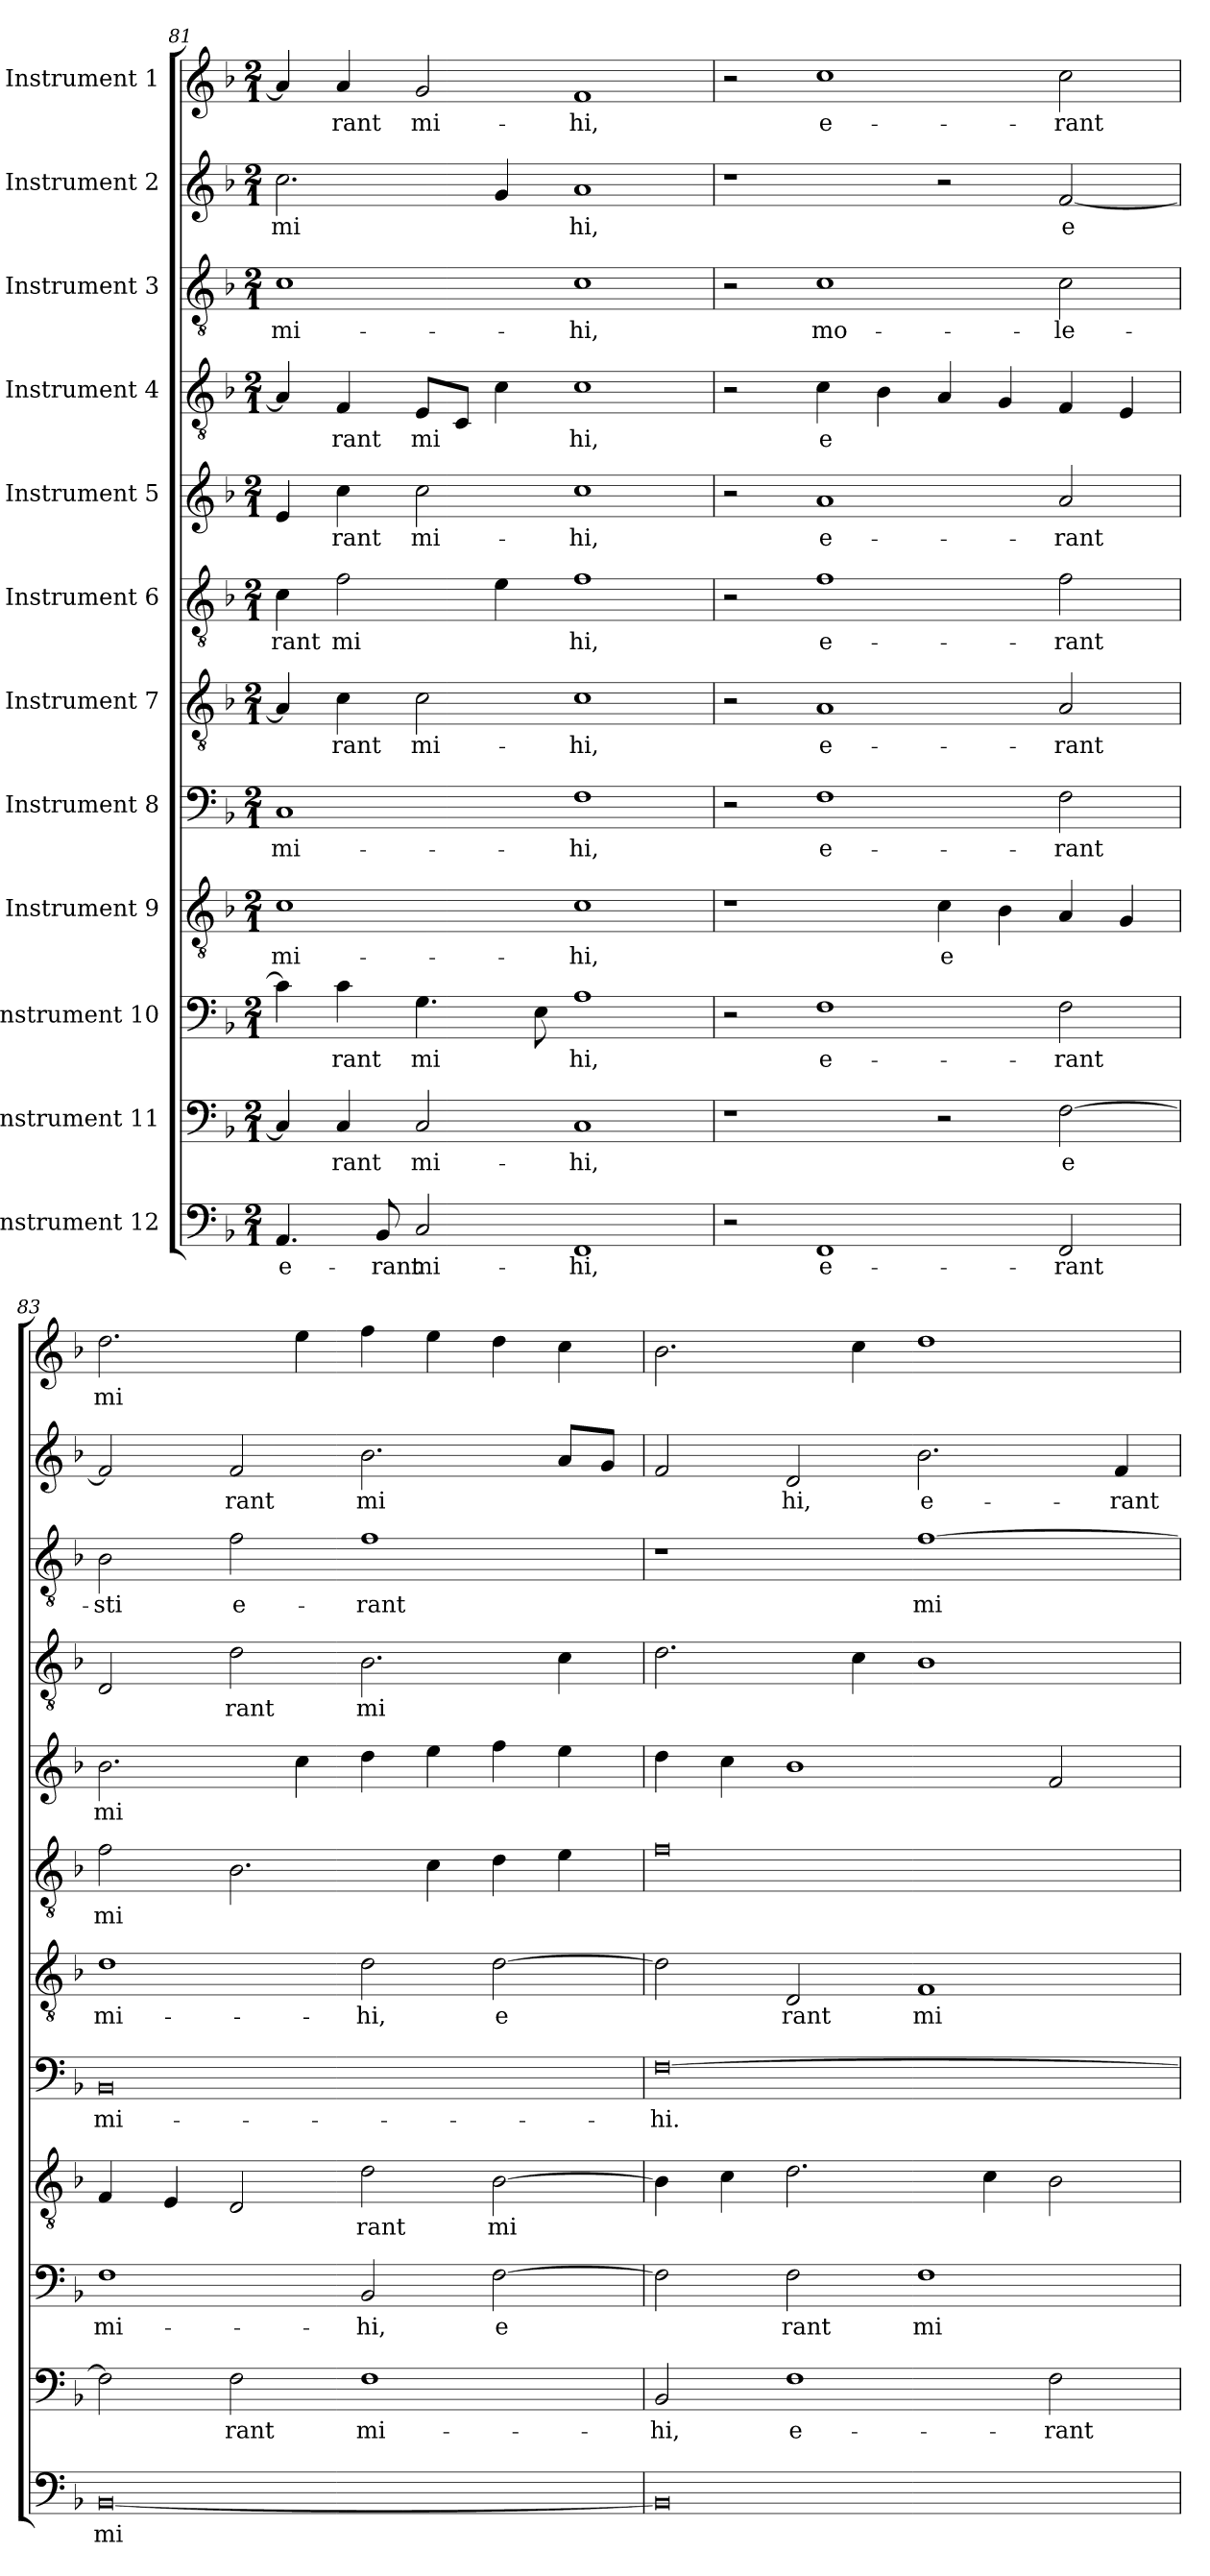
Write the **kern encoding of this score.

**kern	**text	**kern	**text	**kern	**text	**kern	**text	**kern	**text	**kern	**text	**kern	**text	**kern	**text	**kern	**text	**kern	**text	**kern	**text	**kern	**text
*part12	*part12	*part11	*part11	*part10	*part10	*part9	*part9	*part8	*part8	*part7	*part7	*part6	*part6	*part5	*part5	*part4	*part4	*part3	*part3	*part2	*part2	*part1	*part1
*staff12	*staff12	*staff11	*staff11	*staff10	*staff10	*staff9	*staff9	*staff8	*staff8	*staff7	*staff7	*staff6	*staff6	*staff5	*staff5	*staff4	*staff4	*staff3	*staff3	*staff2	*staff2	*staff1	*staff1
*I"Instrument 12	*	*I"Instrument 11	*	*I"Instrument 10	*	*I"Instrument 9	*	*I"Instrument 8	*	*I"Instrument 7	*	*I"Instrument 6	*	*I"Instrument 5	*	*I"Instrument 4	*	*I"Instrument 3	*	*I"Instrument 2	*	*I"Instrument 1	*
*clefF4	*	*clefF4	*	*clefF4	*	*clefGv2	*	*clefF4	*	*clefGv2	*	*clefGv2	*	*clefG2	*	*clefGv2	*	*clefGv2	*	*clefG2	*	*clefG2	*
*k[b-]	*	*k[b-]	*	*k[b-]	*	*k[b-]	*	*k[b-]	*	*k[b-]	*	*k[b-]	*	*k[b-]	*	*k[b-]	*	*k[b-]	*	*k[b-]	*	*k[b-]	*
*F:	*	*F:	*	*F:	*	*F:	*	*F:	*	*F:	*	*F:	*	*F:	*	*F:	*	*F:	*	*F:	*	*F:	*
*M2/1	*	*M2/1	*	*M2/1	*	*M2/1	*	*M2/1	*	*M2/1	*	*M2/1	*	*M2/1	*	*M2/1	*	*M2/1	*	*M2/1	*	*M2/1	*
=81	=81	=81	=81	=81	=81	=81	=81	=81	=81	=81	=81	=81	=81	=81	=81	=81	=81	=81	=81	=81	=81	=81	=81
!	!LO:LY:b:cj	!	!LO:LY:b:cj	!	!LO:LY:b:cj	!	!LO:LY:b:cj	!	!LO:LY:b:cj	!	!LO:LY:b:cj	!	!LO:LY:b:cj	!	!LO:LY:b:cj	!	!LO:LY:b:cj	!	!LO:LY:b:cj	!	!LO:LY:b:cj	!	!LO:LY:b:cj
4.AA/	e-	4C/]	--	4c\]	--	1c	mi-	1C	mi-	4A/]	--	4c\	-rant	4e/	--	4A/]	--	1c	mi-	2.cc\	mi-	4a/]	--
!	!	!	!LO:LY:b:cj	!	!LO:LY:b:cj	!	!	!	!	!	!LO:LY:b:cj	!	!LO:LY:b:cj	!	!LO:LY:b:cj	!	!LO:LY:b:cj	!	!	!	!	!	!LO:LY:b:cj
.	.	4C/	-rant	4c\	-rant	.	.	.	.	4c\	-rant	2f\	mi-	4cc\	-rant	4F/	-rant	.	.	.	.	4a/	-rant
!	!LO:LY:b:cj	!	!	!	!	!	!	!	!	!	!	!	!	!	!	!	!	!	!	!	!	!	!
8BB-/	-rant	.	.	.	.	.	.	.	.	.	.	.	.	.	.	.	.	.	.	.	.	.	.
!	!LO:LY:b:cj	!	!LO:LY:b:cj	!	!LO:LY:b:cj	!	!	!	!	!	!LO:LY:b:cj	!	!	!	!LO:LY:b:cj	!	!LO:LY:b:cj	!	!	!	!	!	!LO:LY:b:cj
2C/	mi-	2C/	mi-	4.G\	mi-	.	.	.	.	2c\	mi-	.	.	2cc\	mi-	8E/L	mi-	.	.	.	.	2g/	mi-
!	!	!	!	!	!	!	!	!	!	!	!	!	!	!	!	!	!LO:LY:b:cj	!	!	!	!	!	!
.	.	.	.	.	.	.	.	.	.	.	.	.	.	.	.	8C/J	--	.	.	.	.	.	.
!	!	!	!	!	!	!	!	!	!	!	!	!	!LO:LY:b:cj	!	!	!	!LO:LY:b:cj	!	!	!	!LO:LY:b:cj	!	!
.	.	.	.	.	.	.	.	.	.	.	.	4e\	--	.	.	4c\	--	.	.	4g/	--	.	.
!	!	!	!	!	!LO:LY:b:cj	!	!	!	!	!	!	!	!	!	!	!	!	!	!	!	!	!	!
.	.	.	.	8E\	--	.	.	.	.	.	.	.	.	.	.	.	.	.	.	.	.	.	.
!	!LO:LY:b:cj	!	!LO:LY:b:cj	!	!LO:LY:b:cj	!	!LO:LY:b:cj	!	!LO:LY:b:cj	!	!LO:LY:b:cj	!	!LO:LY:b:cj	!	!LO:LY:b:cj	!	!LO:LY:b:cj	!	!LO:LY:b:cj	!	!LO:LY:b:cj	!	!LO:LY:b:cj
1FF	-hi,	1C	-hi,	1A	-hi,	1c	-hi,	1F	-hi,	1c	-hi,	1f	-hi,	1cc	-hi,	1c	-hi,	1c	-hi,	1a	-hi,	1f	-hi,
=82	=82	=82	=82	=82	=82	=82	=82	=82	=82	=82	=82	=82	=82	=82	=82	=82	=82	=82	=82	=82	=82	=82	=82
2r	.	1r	.	2r	.	1r	.	2r	.	2r	.	2r	.	2r	.	2r	.	2r	.	1r	.	2r	.
!	!LO:LY:b:cj	!	!	!	!LO:LY:b:cj	!	!	!	!LO:LY:b:cj	!	!LO:LY:b:cj	!	!LO:LY:b:cj	!	!LO:LY:b:cj	!	!LO:LY:b:cj	!	!LO:LY:b:cj	!	!	!	!LO:LY:b:cj
1FF	e-	.	.	1F	e-	.	.	1F	e-	1A	e-	1f	e-	1a	e-	4c\	e-	1c	mo-	.	.	1cc	e-
!	!	!	!	!	!	!	!	!	!	!	!	!	!	!	!	!	!LO:LY:b:cj	!	!	!	!	!	!
.	.	.	.	.	.	.	.	.	.	.	.	.	.	.	.	4B-\	--	.	.	.	.	.	.
!	!	!	!	!	!	!	!LO:LY:b:cj	!	!	!	!	!	!	!	!	!	!LO:LY:b:cj	!	!	!	!	!	!
.	.	2r	.	.	.	4c\	e-	.	.	.	.	.	.	.	.	4A/	--	.	.	2r	.	.	.
!	!	!	!	!	!	!	!LO:LY:b:cj	!	!	!	!	!	!	!	!	!	!LO:LY:b:cj	!	!	!	!	!	!
.	.	.	.	.	.	4B-\	--	.	.	.	.	.	.	.	.	4G/	--	.	.	.	.	.	.
!	!LO:LY:b:cj	!	!LO:LY:b:cj	!	!LO:LY:b:cj	!	!LO:LY:b:cj	!	!LO:LY:b:cj	!	!LO:LY:b:cj	!	!LO:LY:b:cj	!	!LO:LY:b:cj	!	!LO:LY:b:cj	!	!LO:LY:b:cj	!	!LO:LY:b:cj	!	!LO:LY:b:cj
2FF/	-rant	[>2F\	e-	2F\	-rant	4A/	--	2F\	-rant	2A/	-rant	2f\	-rant	2a/	-rant	4F/	--	2c\	-le-	[<2f/	e-	2cc\	-rant
!	!	!	!	!	!	!	!LO:LY:b:cj	!	!	!	!	!	!	!	!	!	!LO:LY:b:cj	!	!	!	!	!	!
.	.	.	.	.	.	4G/	--	.	.	.	.	.	.	.	.	4E/	--	.	.	.	.	.	.
=83	=83	=83	=83	=83	=83	=83	=83	=83	=83	=83	=83	=83	=83	=83	=83	=83	=83	=83	=83	=83	=83	=83	=83
!	!LO:LY:b:cj	!	!LO:LY:b:cj	!	!LO:LY:b:cj	!	!LO:LY:b:cj	!	!LO:LY:b:cj	!	!LO:LY:b:cj	!	!LO:LY:b:cj	!	!LO:LY:b:cj	!	!LO:LY:b:cj	!	!LO:LY:b:cj	!	!LO:LY:b:cj	!	!LO:LY:b:cj
[<0BB-	mi-	2F\]	--	1F	mi-	4F/	--	0BB-	mi-	1d	mi-	2f\	mi-	2.b-\	mi-	2D/	--	2B-\	-sti	2f/]	--	2.dd\	mi-
!	!	!	!	!	!	!	!LO:LY:b:cj	!	!	!	!	!	!	!	!	!	!	!	!	!	!	!	!
.	.	.	.	.	.	4E/	--	.	.	.	.	.	.	.	.	.	.	.	.	.	.	.	.
!	!	!	!LO:LY:b:cj	!	!	!	!LO:LY:b:cj	!	!	!	!	!	!LO:LY:b:cj	!	!	!	!LO:LY:b:cj	!	!LO:LY:b:cj	!	!LO:LY:b:cj	!	!
.	.	2F\	-rant	.	.	2D/	--	.	.	.	.	2.B-\	--	.	.	2d\	-rant	2f\	e-	2f/	-rant	.	.
!	!	!	!	!	!	!	!	!	!	!	!	!	!	!	!LO:LY:b:cj	!	!	!	!	!	!	!	!LO:LY:b:cj
.	.	.	.	.	.	.	.	.	.	.	.	.	.	4cc\	--	.	.	.	.	.	.	4ee\	--
!	!	!	!LO:LY:b:cj	!	!LO:LY:b:cj	!	!LO:LY:b:cj	!	!	!	!LO:LY:b:cj	!	!	!	!LO:LY:b:cj	!	!LO:LY:b:cj	!	!LO:LY:b:cj	!	!LO:LY:b:cj	!	!LO:LY:b:cj
.	.	1F	mi-	2BB-/	-hi,	2d\	-rant	.	.	2d\	-hi,	.	.	4dd\	--	2.B-\	mi-	1f	-rant	2.b-\	mi-	4ff\	--
!	!	!	!	!	!	!	!	!	!	!	!	!	!LO:LY:b:cj	!	!LO:LY:b:cj	!	!	!	!	!	!	!	!LO:LY:b:cj
.	.	.	.	.	.	.	.	.	.	.	.	4c\	--	4ee\	--	.	.	.	.	.	.	4ee\	--
!	!	!	!	!	!LO:LY:b:cj	!	!LO:LY:b:cj	!	!	!	!LO:LY:b:cj	!	!LO:LY:b:cj	!	!LO:LY:b:cj	!	!	!	!	!	!	!	!LO:LY:b:cj
.	.	.	.	[>2F\	e-	[>2B-\	mi-	.	.	[>2d\	e-	4d\	--	4ff\	--	.	.	.	.	.	.	4dd\	--
!	!	!	!	!	!	!	!	!	!	!	!	!	!LO:LY:b:cj	!	!LO:LY:b:cj	!	!LO:LY:b:cj	!	!	!	!LO:LY:b:cj	!	!LO:LY:b:cj
.	.	.	.	.	.	.	.	.	.	.	.	4e\	--	4ee\	--	4c\	--	.	.	8a/L	--	4cc\	--
!	!	!	!	!	!	!	!	!	!	!	!	!	!	!	!	!	!	!	!	!	!LO:LY:b:cj	!	!
.	.	.	.	.	.	.	.	.	.	.	.	.	.	.	.	.	.	.	.	8g/J	--	.	.
=84	=84	=84	=84	=84	=84	=84	=84	=84	=84	=84	=84	=84	=84	=84	=84	=84	=84	=84	=84	=84	=84	=84	=84
!	!LO:LY:b:cj	!	!LO:LY:b:cj	!	!LO:LY:b:cj	!	!LO:LY:b:cj	!	!LO:LY:b:cj	!	!LO:LY:b:cj	!	!LO:LY:b:cj	!	!LO:LY:b:cj	!	!LO:LY:b:cj	!	!	!	!LO:LY:b:cj	!	!LO:LY:b:cj
0BB-]	--	2BB-/	-hi,	2F\]	--	4B-\]	--	[>0F	-hi.	2d\]	--	0f	--	4dd\	--	2.d\	--	1r	.	2f/	--	2.b-\	--
!	!	!	!	!	!	!	!LO:LY:b:cj	!	!	!	!	!	!	!	!LO:LY:b:cj	!	!	!	!	!	!	!	!
.	.	.	.	.	.	4c\	--	.	.	.	.	.	.	4cc\	--	.	.	.	.	.	.	.	.
!	!	!	!LO:LY:b:cj	!	!LO:LY:b:cj	!	!LO:LY:b:cj	!	!	!	!LO:LY:b:cj	!	!	!	!LO:LY:b:cj	!	!	!	!	!	!LO:LY:b:cj	!	!
.	.	1F	e-	2F\	-rant	2.d\	--	.	.	2D/	-rant	.	.	1b-	--	.	.	.	.	2d/	-hi,	.	.
!	!	!	!	!	!	!	!	!	!	!	!	!	!	!	!	!	!LO:LY:b:cj	!	!	!	!	!	!LO:LY:b:cj
.	.	.	.	.	.	.	.	.	.	.	.	.	.	.	.	4c\	--	.	.	.	.	4cc\	--
!	!	!	!	!	!LO:LY:b:cj	!	!	!	!	!	!LO:LY:b:cj	!	!	!	!	!	!LO:LY:b:cj	!	!LO:LY:b:cj	!	!LO:LY:b:cj	!	!LO:LY:b:cj
.	.	.	.	1F	mi-	.	.	.	.	1F	mi-	.	.	.	.	1B-	--	[>1f	mi-	2.b-\	e-	1dd	--
!	!	!	!	!	!	!	!LO:LY:b:cj	!	!	!	!	!	!	!	!	!	!	!	!	!	!	!	!
.	.	.	.	.	.	4c\	--	.	.	.	.	.	.	.	.	.	.	.	.	.	.	.	.
!	!	!	!LO:LY:b:cj	!	!	!	!LO:LY:b:cj	!	!	!	!	!	!	!	!LO:LY:b:cj	!	!	!	!	!	!	!	!
.	.	2F\	-rant	.	.	2B-\	--	.	.	.	.	.	.	2f/	--	.	.	.	.	.	.	.	.
!	!	!	!	!	!	!	!	!	!	!	!	!	!	!	!	!	!	!	!	!	!LO:LY:b:cj	!	!
.	.	.	.	.	.	.	.	.	.	.	.	.	.	.	.	.	.	.	.	4f/	-rant	.	.
=	=	=	=	=	=	=	=	=	=	=	=	=	=	=	=	=	=	=	=	=	=	=	=
*-	*-	*-	*-	*-	*-	*-	*-	*-	*-	*-	*-	*-	*-	*-	*-	*-	*-	*-	*-	*-	*-	*-	*-
